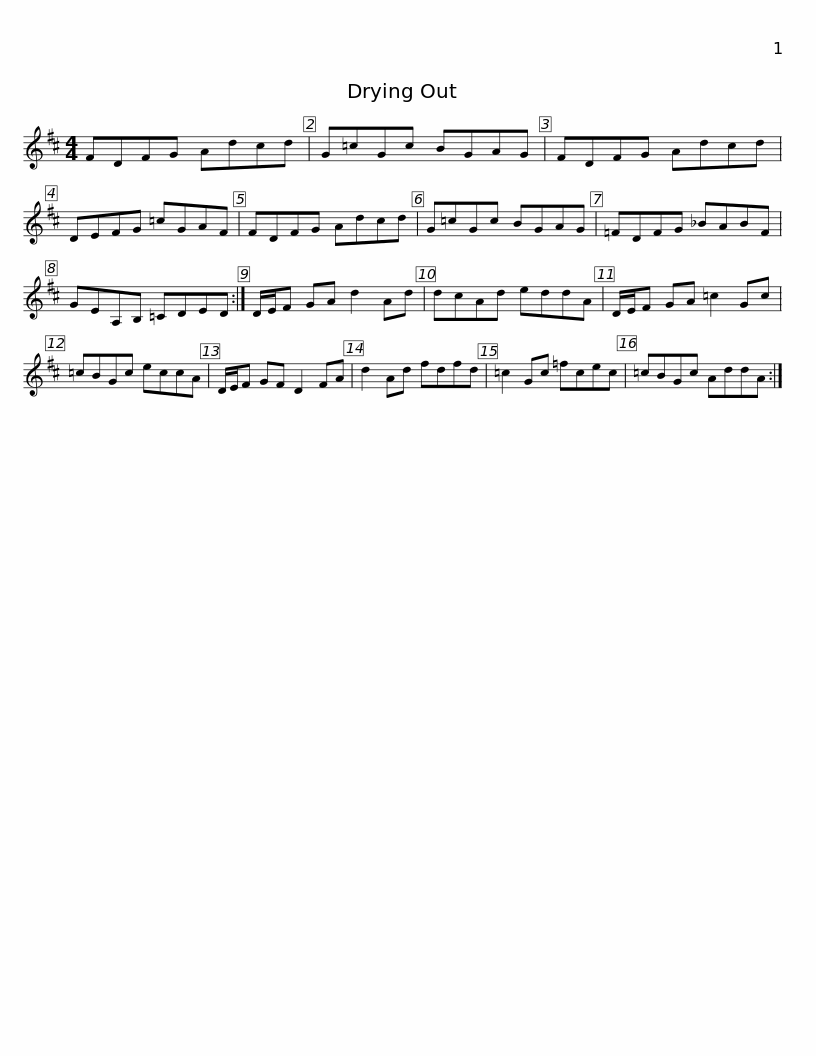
X:1
L:1/8
M:4/4
I:linebreak $
K:D
V:1 treble
V:1
 FDFG Adcd | G=cGc BGAG | FDFG Adcd | DEFG =cGAF | FDFG Adcd |$ %5
 G=cGc BGAG | =FDFG _BABF | GEA,B, =CDED :| D/E/F GA d2 Ad | dcAd eddA |$ %10
 D/E/F GA =c2 Gc | =cBGc eccA | D/E/F GF D2 FA | d2 Ad fdfd | =c2 Gc =fcec |$ %15
 =cBGc AddA :| %16
